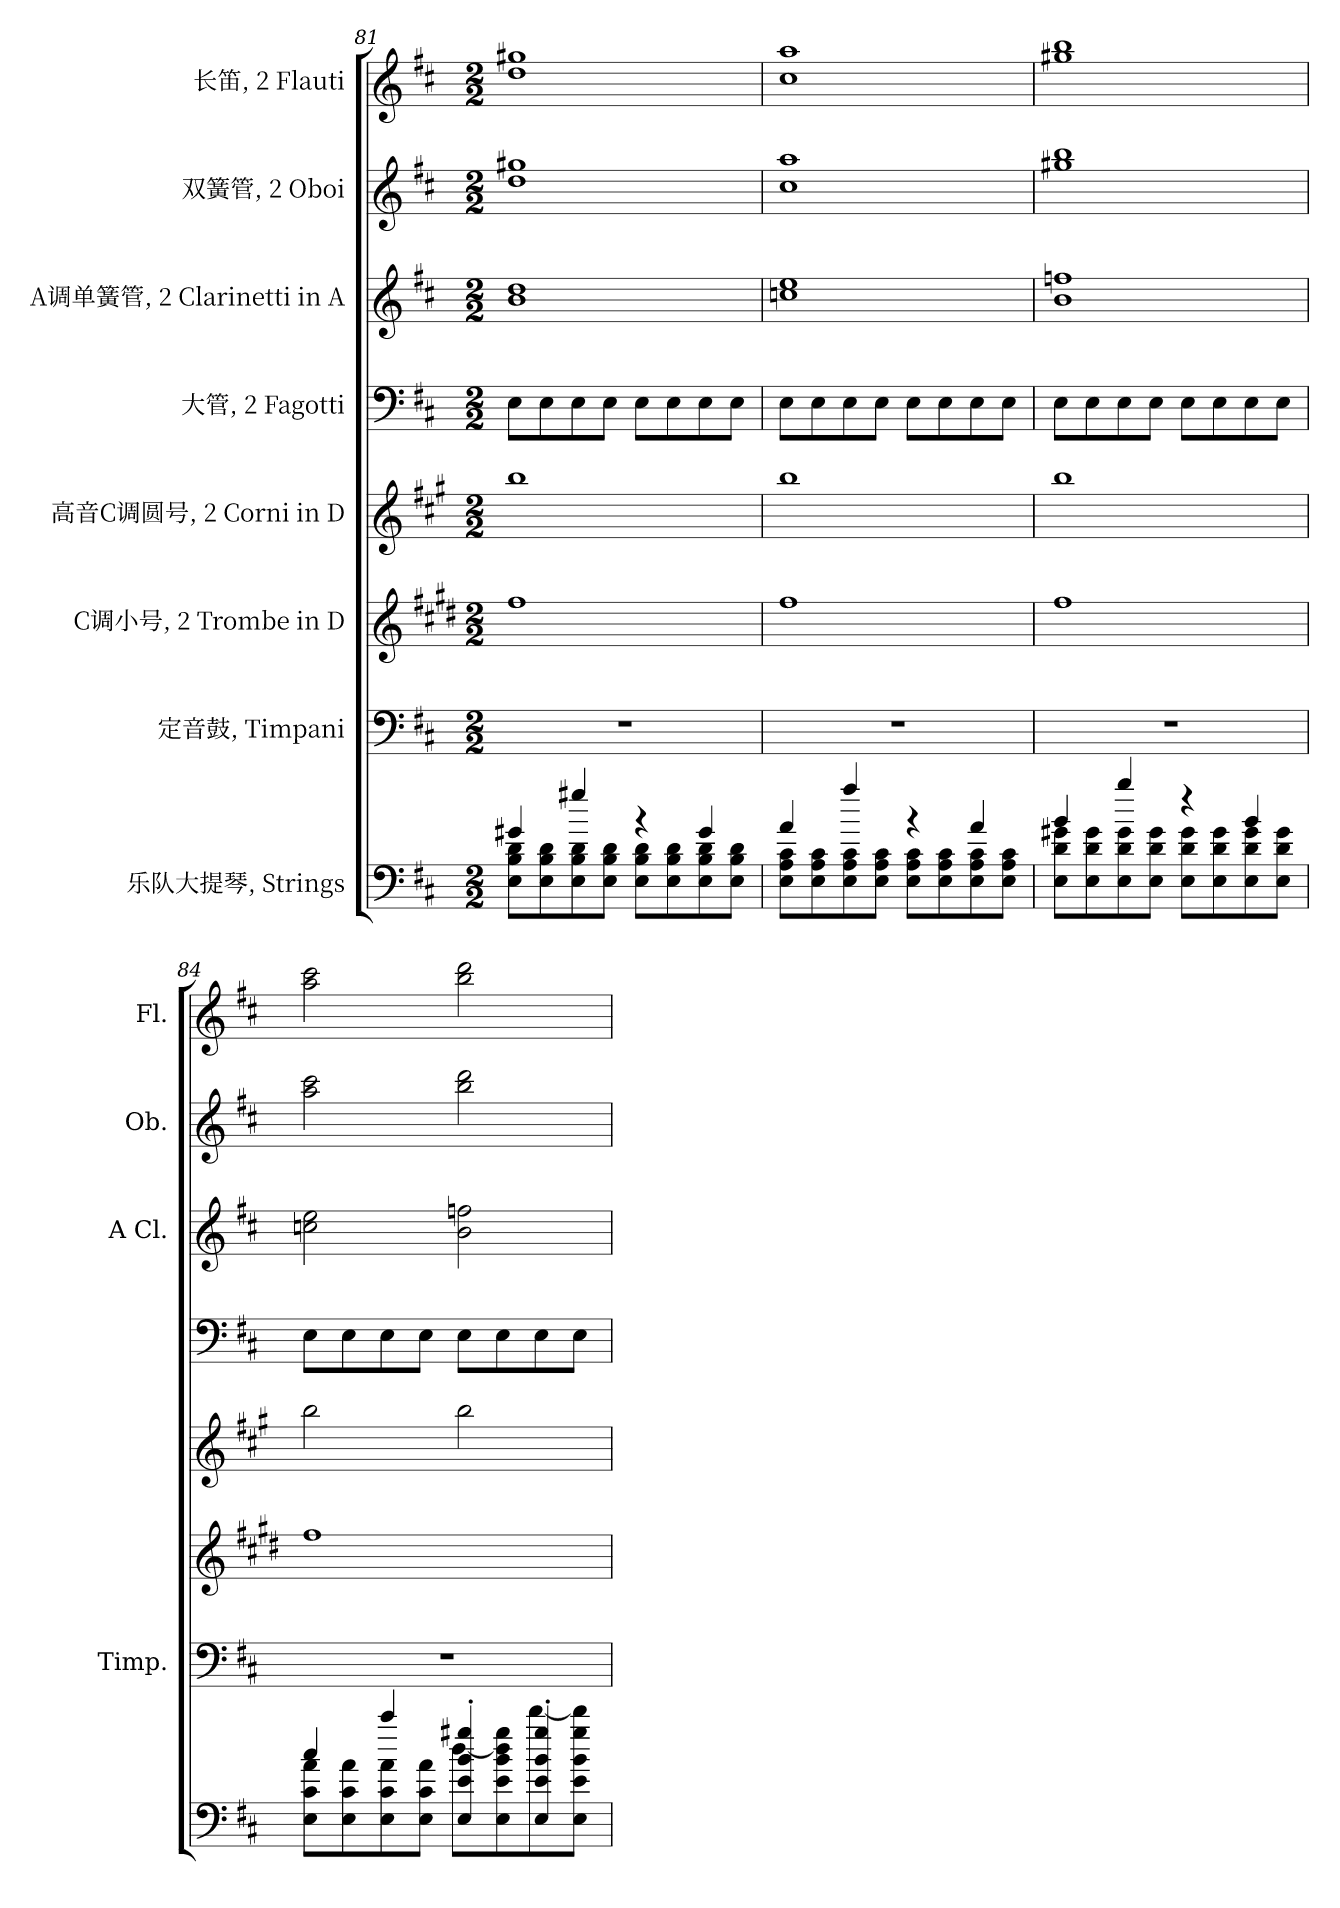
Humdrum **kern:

**kern	**kern	**kern	**kern	**kern	**kern	**kern	**kern
*part8	*part7	*part6	*part5	*part4	*part3	*part2	*part1
*staff8	*staff7	*staff6	*staff5	*staff4	*staff3	*staff2	*staff1
*I"乐队大提琴, Strings	*I"定音鼓, Timpani	*I"C调小号, 2 Trombe in D	*I"高音C调圆号, 2 Corni in D	*I"大管, 2 Fagotti	*I"A调单簧管, 2 Clarinetti in A	*I"双簧管, 2 Oboi	*I"长笛, 2 Flauti
*	*I'Timp.	*	*	*	*I'A Cl.	*I'Ob.	*I'Fl.
*clefF4	*clefF4	*clefG2	*clefG2	*clefF4	*clefG2	*clefG2	*clefG2
*	*	*ITrd1c2	*ITrd4c7	*	*ITrd2c3	*	*
*k[f#c#]	*k[f#c#]	*k[f#c#]	*k[f#c#]	*k[f#c#]	*k[f#c#g#d#a#]	*k[f#c#]	*k[f#c#]
*M2/2	*M2/2	*M2/2	*M2/2	*M2/2	*M2/2	*M2/2	*M2/2
=81	=81	=81	=81	=81	=81	=81	=81
*^	*	*	*	*	*	*	*
4g#X/	8E\ 8B\ 8d\L	1r	1ee	1ee	8E\L	1g# 1b	1dd 1gg#X	1dd 1gg#X
.	8E\ 8B\ 8d\	.	.	.	8E\	.	.	.
4gg#X/	8E\ 8B\ 8d\	.	.	.	8E\	.	.	.
.	8E\ 8B\ 8d\J	.	.	.	8E\J	.	.	.
4r	8E\ 8B\ 8d\L	.	.	.	8E\L	.	.	.
.	8E\ 8B\ 8d\	.	.	.	8E\	.	.	.
4g#/	8E\ 8B\ 8d\	.	.	.	8E\	.	.	.
.	8E\ 8B\ 8d\J	.	.	.	8E\J	.	.	.
=82	=82	=82	=82	=82	=82	=82	=82	=82
4a/	8E\ 8A\ 8c#\L	1r	1ee	1ee	8E\L	1an 1cc#	1cc# 1aa	1cc# 1aa
.	8E\ 8A\ 8c#\	.	.	.	8E\	.	.	.
4aa/	8E\ 8A\ 8c#\	.	.	.	8E\	.	.	.
.	8E\ 8A\ 8c#\J	.	.	.	8E\J	.	.	.
4r	8E\ 8A\ 8c#\L	.	.	.	8E\L	.	.	.
.	8E\ 8A\ 8c#\	.	.	.	8E\	.	.	.
4a/	8E\ 8A\ 8c#\	.	.	.	8E\	.	.	.
.	8E\ 8A\ 8c#\J	.	.	.	8E\J	.	.	.
!!LO:PB:g=z
=83	=83	=83	=83	=83	=83	=83	=83	=83
4b/	8E\ 8d\ 8g#X\L	1r	1ee	1ee	8E\L	1g# 1ddn	1gg#X 1bb	1gg#X 1bb
.	8E\ 8d\ 8g#\	.	.	.	8E\	.	.	.
4bb/	8E\ 8d\ 8g#\	.	.	.	8E\	.	.	.
.	8E\ 8d\ 8g#\J	.	.	.	8E\J	.	.	.
4r	8E\ 8d\ 8g#\L	.	.	.	8E\L	.	.	.
.	8E\ 8d\ 8g#\	.	.	.	8E\	.	.	.
4b/	8E\ 8d\ 8g#\	.	.	.	8E\	.	.	.
.	8E\ 8d\ 8g#\J	.	.	.	8E\J	.	.	.
=84	=84	=84	=84	=84	=84	=84	=84	=84
4cc#/	8E\ 8c#\ 8a\L	1r	1ee	2ee\	8E\L	2an\ 2cc#\	2aa\ 2ccc#\	2aa\ 2ccc#\
.	8E\ 8c#\ 8a\	.	.	.	8E\	.	.	.
4ccc#/	8E\ 8c#\ 8a\	.	.	.	8E\	.	.	.
.	8E\ 8c#\ 8a\J	.	.	.	8E\J	.	.	.
4E/' 4e/' 4b/' 4gg#X/'	[8dd\L	.	.	2ee\	8E\L	2g#\ 2ddn\	2bb\ 2ddd\	2bb\ 2ddd\
.	8E\ 8e\ 8b\ 8dd\] 8gg#\	.	.	.	8E\	.	.	.
4E/' 4e/' 4b/' 4gg#/'	[8ddd\	.	.	.	8E\	.	.	.
.	8E\ 8e\ 8b\ 8gg#\ 8ddd\]J	.	.	.	8E\J	.	.	.
*v	*v	*	*	*	*	*	*	*
=	=	=	=	=	=	=	=
*-	*-	*-	*-	*-	*-	*-	*-
